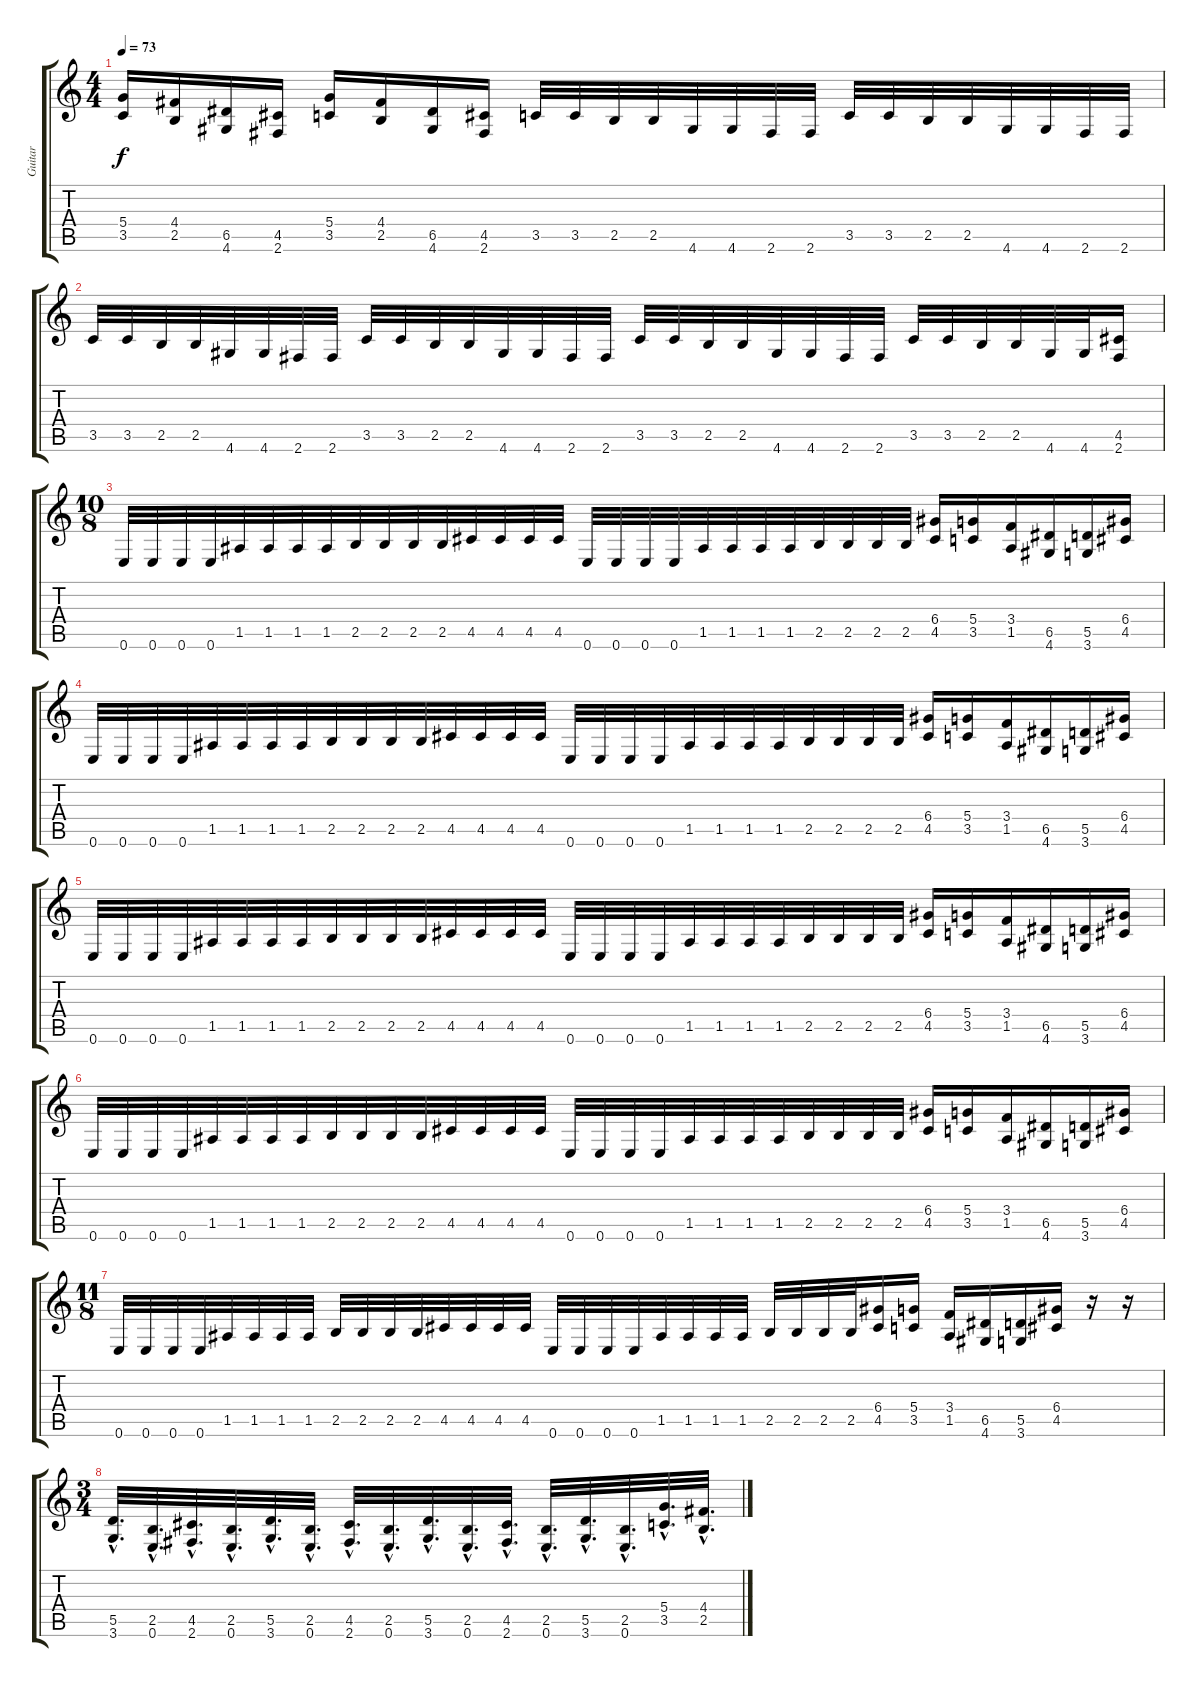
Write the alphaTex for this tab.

\track ("Guitar" "Guitar") {instrument distortionguitar}
\staff {score tabs}
\tuning (E4 B3 G3 D3 A2 E2) {hide}
\ts (4 4)
\tempo 73
\clef g2
\ks c
(5.4 3.5).16{dy f instrument distortionguitar} (4.4 2.5).16 (6.5 4.6).16 (4.5 2.6).16 (5.4 3.5).16 (4.4 2.5).16 (6.5 4.6).16 (4.5 2.6).16 3.5.32 3.5.32 2.5.32 2.5.32 4.6.32 4.6.32 2.6.32 2.6.32 3.5.32 3.5.32 2.5.32 2.5.32 4.6.32 4.6.32 2.6.32 2.6.32 |
3.5.32 3.5.32 2.5.32 2.5.32 4.6.32 4.6.32 2.6.32 2.6.32 3.5.32 3.5.32 2.5.32 2.5.32 4.6.32 4.6.32 2.6.32 2.6.32 3.5.32 3.5.32 2.5.32 2.5.32 4.6.32 4.6.32 2.6.32 2.6.32 3.5.32 3.5.32 2.5.32 2.5.32 4.6.32 4.6.32 (4.5 2.6).16 |
\ts (10 8)
0.6.32 0.6.32 0.6.32 0.6.32 1.5.32 1.5.32 1.5.32 1.5.32 2.5.32 2.5.32 2.5.32 2.5.32 4.5.32 4.5.32 4.5.32 4.5.32 0.6.32 0.6.32 0.6.32 0.6.32 1.5.32 1.5.32 1.5.32 1.5.32 2.5.32 2.5.32 2.5.32 2.5.32 (6.4 4.5).16 (5.4 3.5).16 (3.4 1.5).16 (6.5 4.6).16 (5.5 3.6).16 (6.4 4.5).16 |
0.6.32 0.6.32 0.6.32 0.6.32 1.5.32 1.5.32 1.5.32 1.5.32 2.5.32 2.5.32 2.5.32 2.5.32 4.5.32 4.5.32 4.5.32 4.5.32 0.6.32 0.6.32 0.6.32 0.6.32 1.5.32 1.5.32 1.5.32 1.5.32 2.5.32 2.5.32 2.5.32 2.5.32 (6.4 4.5).16 (5.4 3.5).16 (3.4 1.5).16 (6.5 4.6).16 (5.5 3.6).16 (6.4 4.5).16 |
0.6.32 0.6.32 0.6.32 0.6.32 1.5.32 1.5.32 1.5.32 1.5.32 2.5.32 2.5.32 2.5.32 2.5.32 4.5.32 4.5.32 4.5.32 4.5.32 0.6.32 0.6.32 0.6.32 0.6.32 1.5.32 1.5.32 1.5.32 1.5.32 2.5.32 2.5.32 2.5.32 2.5.32 (6.4 4.5).16 (5.4 3.5).16 (3.4 1.5).16 (6.5 4.6).16 (5.5 3.6).16 (6.4 4.5).16 |
0.6.32 0.6.32 0.6.32 0.6.32 1.5.32 1.5.32 1.5.32 1.5.32 2.5.32 2.5.32 2.5.32 2.5.32 4.5.32 4.5.32 4.5.32 4.5.32 0.6.32 0.6.32 0.6.32 0.6.32 1.5.32 1.5.32 1.5.32 1.5.32 2.5.32 2.5.32 2.5.32 2.5.32 (6.4 4.5).16 (5.4 3.5).16 (3.4 1.5).16 (6.5 4.6).16 (5.5 3.6).16 (6.4 4.5).16 |
\ts (11 8)
0.6.32 0.6.32 0.6.32 0.6.32 1.5.32 1.5.32 1.5.32 1.5.32 2.5.32 2.5.32 2.5.32 2.5.32 4.5.32 4.5.32 4.5.32 4.5.32 0.6.32 0.6.32 0.6.32 0.6.32 1.5.32 1.5.32 1.5.32 1.5.32 2.5.32 2.5.32 2.5.32 2.5.32 (6.4 4.5).16 (5.4 3.5).16 (3.4 1.5).16 (6.5 4.6).16 (5.5 3.6).16 (6.4 4.5).16 r.16 r.16 |
\ts (3 4)
(5.5{hac} 3.6{hac}).32{d} (2.5{hac} 0.6{hac}).32{d} (4.5{hac} 2.6{hac}).32{d} (2.5{hac} 0.6{hac}).32{d} (5.5{hac} 3.6{hac}).32{d} (2.5{hac} 0.6{hac}).32{d} (4.5{hac} 2.6{hac}).32{d} (2.5{hac} 0.6{hac}).32{d} (5.5{hac} 3.6{hac}).32{d} (2.5{hac} 0.6{hac}).32{d} (4.5{hac} 2.6{hac}).32{d} (2.5{hac} 0.6{hac}).32{d} (5.5{hac} 3.6{hac}).32{d} (2.5{hac} 0.6{hac}).32{d} (5.4{hac} 3.5{hac}).32{d} (4.4{hac} 2.5{hac}).32{d}
